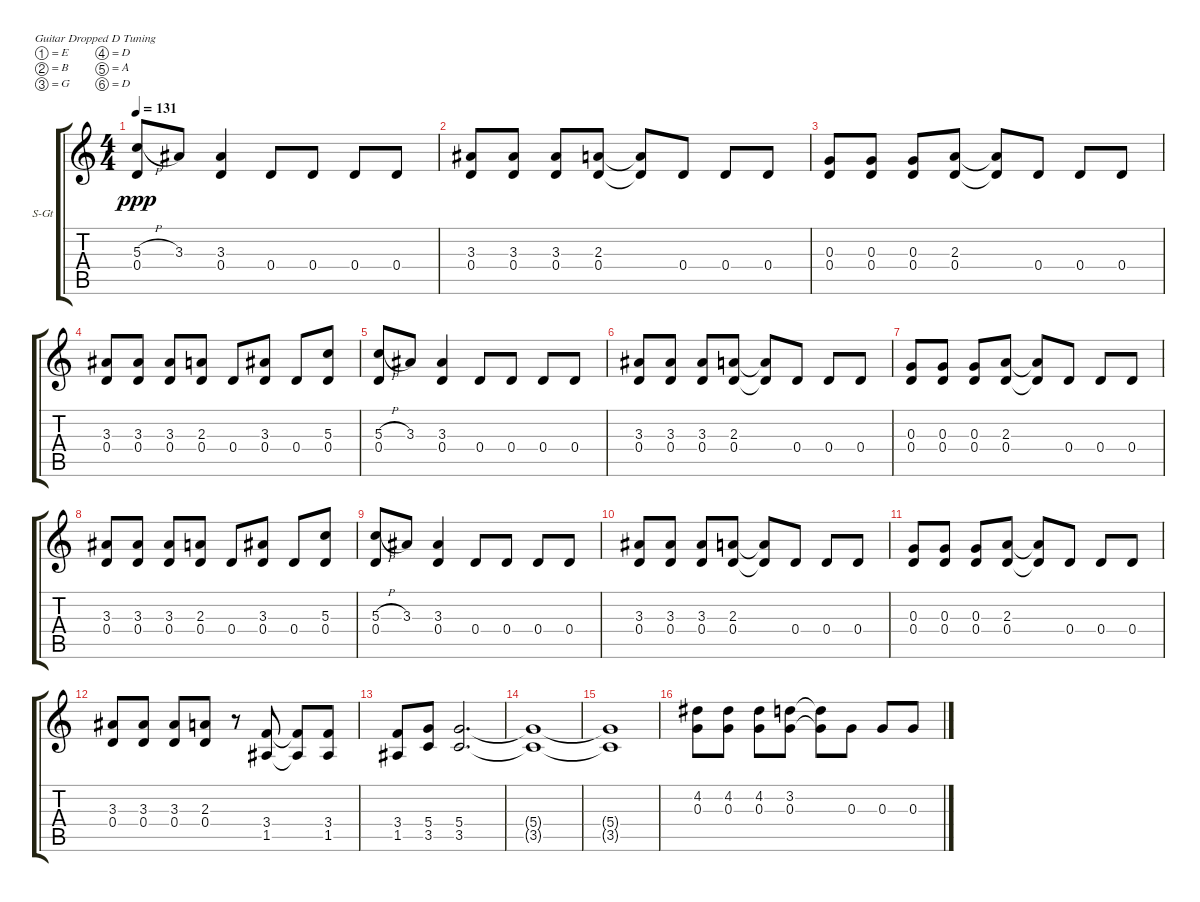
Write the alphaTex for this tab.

\bracketExtendMode groupsimilarinstruments
\firstSystemTrackNameOrientation horizontal
\otherSystemsTrackNameOrientation horizontal
\track ("sitar" "S-Gt") {instrument acousticgrandpiano}
\staff {score tabs}
\tuning (E4 B3 G3 D3 A2 D2)
\displaytranspose 12
\ts (4 4)
\tempo 131
\clef g2
\ks c
(5.3{h} 0.4).8{dy ppp} 3.3.8 (3.3 0.4).4 0.4.8 0.4.8 0.4.8 0.4.8 |
(3.3 0.4).8 (3.3 0.4).8 (3.3 0.4).8 (2.3 0.4).8 (2.3{t} 0.4{t}).8 0.4.8 0.4.8 0.4.8 |
(0.3 0.4).8 (0.3 0.4).8 (0.3 0.4).8 (2.3 0.4).8 (2.3{t} 0.4{t}).8 0.4.8 0.4.8 0.4.8 |
(3.3 0.4).8 (3.3 0.4).8 (3.3 0.4).8 (2.3 0.4).8 0.4.8 (3.3 0.4).8 0.4.8 (5.3 0.4).8 |
(5.3{h} 0.4).8 3.3.8 (3.3 0.4).4 0.4.8 0.4.8 0.4.8 0.4.8 |
(3.3 0.4).8 (3.3 0.4).8 (3.3 0.4).8 (2.3 0.4).8 (2.3{t} 0.4{t}).8 0.4.8 0.4.8 0.4.8 |
(0.3 0.4).8 (0.3 0.4).8 (0.3 0.4).8 (2.3 0.4).8 (2.3{t} 0.4{t}).8 0.4.8 0.4.8 0.4.8 |
(3.3 0.4).8 (3.3 0.4).8 (3.3 0.4).8 (2.3 0.4).8 0.4.8 (3.3 0.4).8 0.4.8 (5.3 0.4).8 |
(5.3{h} 0.4).8 3.3.8 (3.3 0.4).4 0.4.8 0.4.8 0.4.8 0.4.8 |
(3.3 0.4).8 (3.3 0.4).8 (3.3 0.4).8 (2.3 0.4).8 (2.3{t} 0.4{t}).8 0.4.8 0.4.8 0.4.8 |
(0.3 0.4).8 (0.3 0.4).8 (0.3 0.4).8 (2.3 0.4).8 (2.3{t} 0.4{t}).8 0.4.8 0.4.8 0.4.8 |
(3.3 0.4).8 (3.3 0.4).8 (3.3 0.4).8 (2.3 0.4).8 r.8 (3.4 1.5).8 (3.4{t} 1.5{t}).8 (3.4 1.5).8 |
(3.4 1.5).8 (5.4 3.5).8 (5.4 3.5).2{d} |
(5.4{t} 3.5{t}).1 |
(5.4{t} 3.5{t}).1 |
(4.2 0.3).8 (4.2 0.3).8 (4.2 0.3).8 (3.2 0.3).8 (3.2{t} 0.3{t}).8 0.3.8 0.3.8 0.3.8
